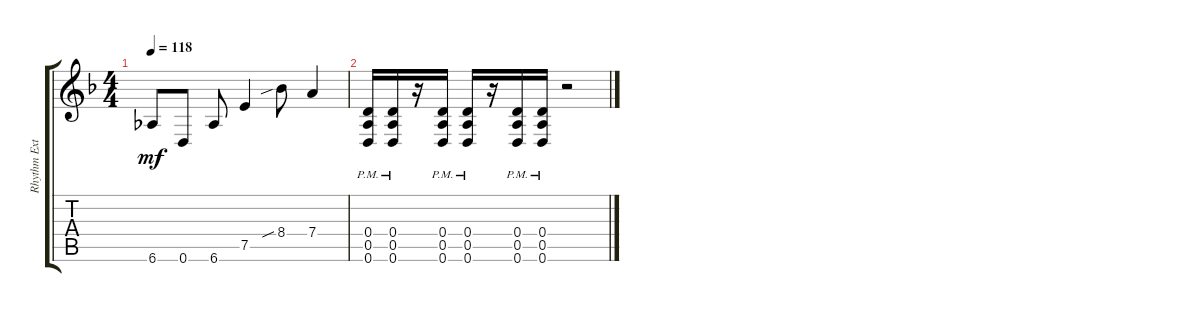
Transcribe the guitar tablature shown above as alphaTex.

\track ("Rhythm Extra" "Rhythm Ext") {instrument distortionguitar}
\staff {score tabs}
\tuning (E4 B3 G3 D3 A2 D2) {hide}
\ts (4 4)
\tempo 118
\clef g2
\ks f
6.6{t}.8{dy mf} 0.6.8 6.6.8 7.5.4 8.4{sib}.8 7.4.4 |
(0.4{pm} 0.5{pm} 0.6{pm}).16 (0.4{pm} 0.5{pm} 0.6{pm}).16 r.16 (0.4{pm} 0.5{pm} 0.6{pm}).16 (0.4{pm} 0.5{pm} 0.6{pm}).16 r.16 (0.4{pm} 0.5{pm} 0.6{pm}).16 (0.4{pm} 0.5{pm} 0.6{pm}).16 r.2
